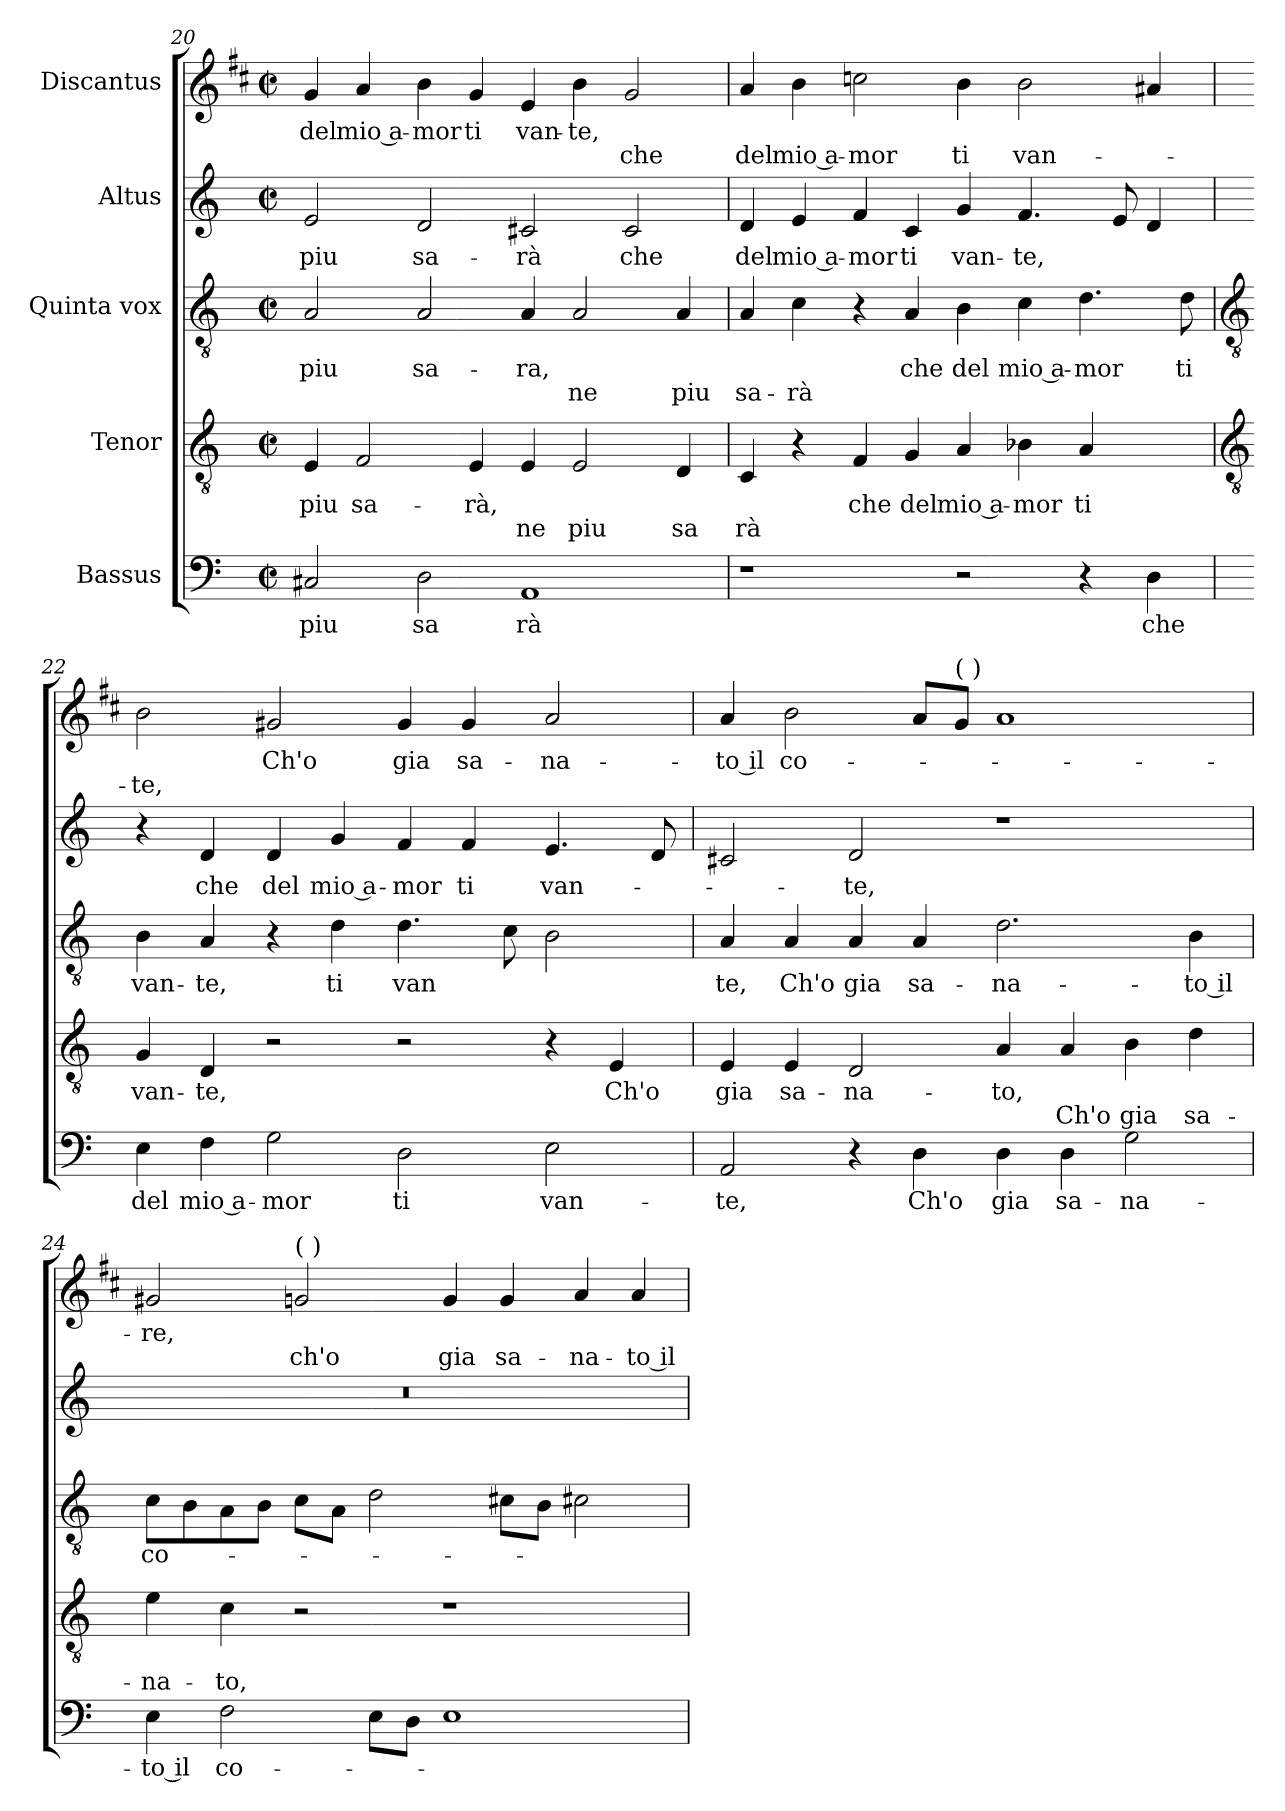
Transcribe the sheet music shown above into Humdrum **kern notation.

**kern	**text	**kern	**text	**text	**kern	**text	**text	**kern	**text	**kern	**text	**text
*part5	*part5	*part4	*part4	*part4	*part3	*part3	*part3	*part2	*part2	*part1	*part1	*part1
*staff5	*staff5	*staff4	*staff4	*staff4	*staff3	*staff3	*staff3	*staff2	*staff2	*staff1	*staff1	*staff1
*I"Bassus	*	*I"Tenor	*	*	*I"Quinta vox	*	*	*I"Altus	*	*I"Discantus	*	*
*clefF4	*	*clefGv2	*	*	*clefGv2	*	*	*clefG2	*	*clefG2	*	*
*	*	*	*	*	*	*	*	*	*	*ITrd1c2	*	*
*k[]	*	*k[]	*	*	*k[]	*	*	*k[]	*	*k[]	*	*
*C:	*	*C:	*	*	*C:	*	*	*C:	*	*C:	*	*
*M4/2	*	*M4/2	*	*	*M4/2	*	*	*M4/2	*	*M4/2	*	*
*met(c|)	*	*met(c|)	*	*	*met(c|)	*	*	*met(c|)	*	*met(c|)	*	*
=20	=20	=20	=20	=20	=20	=20	=20	=20	=20	=20	=20	=20
!	!LO:LY:b	!	!LO:LY:b	!	!	!LO:LY:b	!	!	!LO:LY:b	!	!LO:LY:b	!
2C#X	piu	4E	piu	.	2A	piu	.	2e	piu	4f	del	.
!	!	!	!LO:LY:b	!	!	!	!	!	!	!	!LO:LY:b	!
.	.	2F	sa-	.	.	.	.	.	.	4g	mio a-	.
!	!LO:LY:b	!	!	!	!	!LO:LY:b	!	!	!LO:LY:b	!	!LO:LY:b	!
2D	sa	.	.	.	2A	sa-	.	2d	sa-	4a	-mor	.
!	!	!	!LO:LY:b	!	!	!	!	!	!	!	!LO:LY:b	!
.	.	4E	-rà,	.	.	.	.	.	.	4f	ti	.
!	!LO:LY:b	!	!	!LO:LY:b	!	!LO:LY:b	!	!	!LO:LY:b	!	!LO:LY:b	!
1AA	rà	4E	.	ne	4A	-ra,	.	2c#X	-rà	4d	van-	.
!	!	!	!	!LO:LY:b	!	!	!LO:LY:b	!	!	!	!LO:LY:b	!
.	.	2E	.	piu	2A	.	ne	.	.	4a	-te,	.
!	!	!	!	!	!	!	!	!	!LO:LY:b	!	!	!LO:LY:b
.	.	.	.	.	.	.	.	2c#	che	2f	.	che
!	!	!	!	!LO:LY:b	!	!	!LO:LY:b	!	!	!	!	!
.	.	4D	.	sa	4A	.	piu	.	.	.	.	.
!!LO:LB:g=z
=21	=21	=21	=21	=21	=21	=21	=21	=21	=21	=21	=21	=21
!	!	!	!	!LO:LY:b	!	!	!LO:LY:b	!	!LO:LY:b	!	!	!LO:LY:b
1r	.	4C	.	rà	4A	.	sa-	4d	del	4g	.	del
!	!	!	!	!	!	!	!LO:LY:b	!	!LO:LY:b	!	!	!LO:LY:b
.	.	4r	.	.	4c	.	-rà	4e	mio a-	4a	.	mio a-
!	!	!	!LO:LY:b	!	!	!	!	!	!LO:LY:b	!	!	!LO:LY:b
.	.	4F	che	.	4r	.	.	4f	-mor	2b-X	.	-mor
!	!	!	!LO:LY:b	!	!	!LO:LY:b	!	!	!LO:LY:b	!	!	!
.	.	4G	del	.	4A	che	.	4c	ti	.	.	.
!	!	!	!LO:LY:b	!	!	!LO:LY:b	!	!	!LO:LY:b	!	!	!LO:LY:b
2r	.	4A	mio a-	.	4B	del	.	4g	van-	4a	.	ti
!	!	!	!LO:LY:b	!	!	!LO:LY:b	!	!	!LO:LY:b	!	!	!LO:LY:b
.	.	4B-X	-mor	.	4c	mio a-	.	4.f	-te,	2a	.	van-
!	!	!	!LO:LY:b	!	!	!LO:LY:b	!	!	!	!	!	!
4r	.	4A	ti	.	4.d	-mor	.	.	.	.	.	.
.	.	.	.	.	.	.	.	8e	.	.	.	.
!	!LO:LY:b	!	!	!	!	!	!	!	!	!	!	!
4D	che	4ryy	.	.	.	.	.	4d	.	4g#X	.	.
!	!	!	!	!	!	!LO:LY:b	!	!	!	!	!	!
.	.	.	.	.	8d	ti	.	.	.	.	.	.
!!LO:LB:g=z
=22	=22	=22	=22	=22	=22	=22	=22	=22	=22	=22	=22	=22
*	*	*clefGv2	*	*	*clefGv2	*	*	*	*	*	*	*
!	!LO:LY:b	!	!LO:LY:b	!	!	!LO:LY:b	!	!	!	!	!	!LO:LY:b
4E	del	4G	van-	.	4B	van-	.	4r	.	2a	.	-te,
!	!LO:LY:b	!	!LO:LY:b	!	!	!LO:LY:b	!	!	!LO:LY:b	!	!	!
4F	mio a-	4D	-te,	.	4A	-te,	.	4d	che	.	.	.
!	!LO:LY:b	!	!	!	!	!	!	!	!LO:LY:b	!	!LO:LY:b	!
2G	-mor	2r	.	.	4r	.	.	4d	del	2f#X	Ch'o	.
!	!	!	!	!	!	!LO:LY:b	!	!	!LO:LY:b	!	!	!
.	.	.	.	.	4d	ti	.	4g	mio a-	.	.	.
!	!LO:LY:b	!	!	!	!	!LO:LY:b	!	!	!LO:LY:b	!	!LO:LY:b	!
2D	ti	2r	.	.	4.d	van	.	4f	-mor	4f#	gia	.
!	!	!	!	!	!	!	!	!	!LO:LY:b	!	!LO:LY:b	!
.	.	.	.	.	.	.	.	4f	ti	4f#	sa-	.
.	.	.	.	.	8c	.	.	.	.	.	.	.
!	!LO:LY:b	!	!	!	!	!	!	!	!LO:LY:b	!	!LO:LY:b	!
2E	van-	4r	.	.	2B	.	.	4.e	van-	2g	-na-	.
!	!	!	!LO:LY:b	!	!	!	!	!	!	!	!	!
.	.	4E	Ch'o	.	.	.	.	.	.	.	.	.
.	.	.	.	.	.	.	.	8d	.	.	.	.
=23	=23	=23	=23	=23	=23	=23	=23	=23	=23	=23	=23	=23
!	!LO:LY:b	!	!LO:LY:b	!	!	!LO:LY:b	!	!	!	!	!LO:LY:b	!
2AA	-te,	4E	gia	.	4A	te,	.	2c#X	.	4g	-to il	.
!	!	!	!LO:LY:b	!	!	!LO:LY:b	!	!	!	!	!LO:LY:b	!
.	.	4E	sa-	.	4A	Ch'o	.	.	.	2a	co-	.
!	!	!	!LO:LY:b	!	!	!LO:LY:b	!	!	!LO:LY:b	!	!	!
4r	.	2D	-na-	.	4A	gia	.	2d	-te,	.	.	.
!	!LO:LY:b	!	!	!	!	!LO:LY:b	!	!	!	!	!	!
4D	Ch'o	.	.	.	4A	sa-	.	.	.	8gL	.	.
!	!	!	!	!	!	!	!	!	!	!LO:TX:a:t=(  )	!	!
.	.	.	.	.	.	.	.	.	.	8fJ	.	.
!	!LO:LY:b	!	!LO:LY:b	!	!	!LO:LY:b	!	!	!	!	!	!
4D	gia	4A	-to,	.	2.d	-na-	.	1r	.	1g	.	.
!	!LO:LY:b	!	!	!LO:LY:b	!	!	!	!	!	!	!	!
4D	sa-	4A	.	Ch'o	.	.	.	.	.	.	.	.
!	!LO:LY:b	!	!	!LO:LY:b	!	!	!	!	!	!	!	!
2G	-na-	4B	.	gia	.	.	.	.	.	.	.	.
!	!	!	!	!LO:LY:b	!	!LO:LY:b	!	!	!	!	!	!
.	.	4d	.	sa-	4B	-to il	.	.	.	.	.	.
=24	=24	=24	=24	=24	=24	=24	=24	=24	=24	=24	=24	=24
!	!LO:LY:b	!	!	!LO:LY:b	!	!LO:LY:b	!	!	!	!	!LO:LY:b	!
4E	-to il	4e	.	-na-	8cL	co-	.	0r	.	2f#X	-re,	.
.	.	.	.	.	8B	.	.	.	.	.	.	.
!	!LO:LY:b	!	!	!LO:LY:b	!	!	!	!	!	!	!	!
2F	co-	4c	.	-to,	8A	.	.	.	.	.	.	.
.	.	.	.	.	8BJ	.	.	.	.	.	.	.
!	!	!	!	!	!	!	!	!	!	!LO:TX:a:t=(  )	!	!
!	!	!	!	!	!	!	!	!	!	!	!	!LO:LY:b
.	.	2r	.	.	8cL	.	.	.	.	2f	.	ch'o
.	.	.	.	.	8AJ	.	.	.	.	.	.	.
8EL	.	.	.	.	2d	.	.	.	.	.	.	.
8DJ	.	.	.	.	.	.	.	.	.	.	.	.
!	!	!	!	!	!	!	!	!	!	!	!	!LO:LY:b
1E	.	1r	.	.	.	.	.	.	.	4f	.	gia
!	!	!	!	!	!	!	!	!	!	!	!	!LO:LY:b
.	.	.	.	.	8c#XL	.	.	.	.	4f	.	sa-
.	.	.	.	.	8BJ	.	.	.	.	.	.	.
!	!	!	!	!	!	!	!	!	!	!	!	!LO:LY:b
.	.	.	.	.	2c#X	.	.	.	.	4g	.	-na-
!	!	!	!	!	!	!	!	!	!	!	!	!LO:LY:b
.	.	.	.	.	.	.	.	.	.	4g	.	-to il
=	=	=	=	=	=	=	=	=	=	=	=	=
*-	*-	*-	*-	*-	*-	*-	*-	*-	*-	*-	*-	*-
